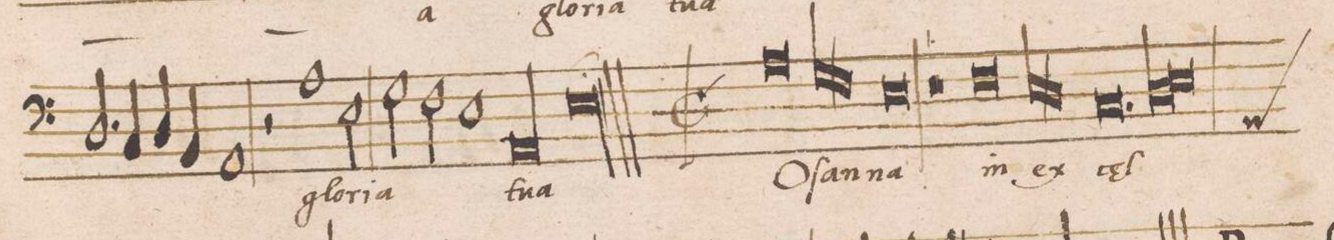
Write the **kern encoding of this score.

**kern	**text
*I"BASVS	*
*clefF4	*
*k[]	*
*met(C|)	*
*M2/1	*
2.D/	.
4C/	.
4D/	.
4BB/	.
=38-	=38-
1AA	.
2r	.
1A\	glo-
=39-	=39-
2E\	-ri-
2G\	-a
2F\	.
=40-	=40-
1E	.
00AA	tu-
=41-	=41-
=42-	=42-
1El;>	-a
=43||-	=43||-
*M2/1	*
*met(C|)	*
0A	O-
=44-	=44-
*lig	*
1G	-ſan-
1F	.
*Xlig	*
=45-	=45-
0E	-na
=46-	=46-
1r	.
0F	in
=47-	=47-
*lig	*
1E	ex-
=48-	=48-
1D	.
*Xlig	*
0.C	-cel-
=49-	=49-
=50-	=50-
*lig	*
1D	.
*custos:AA	*
1E	.
*Xlig	*
=51-	=51-
*-	*-
